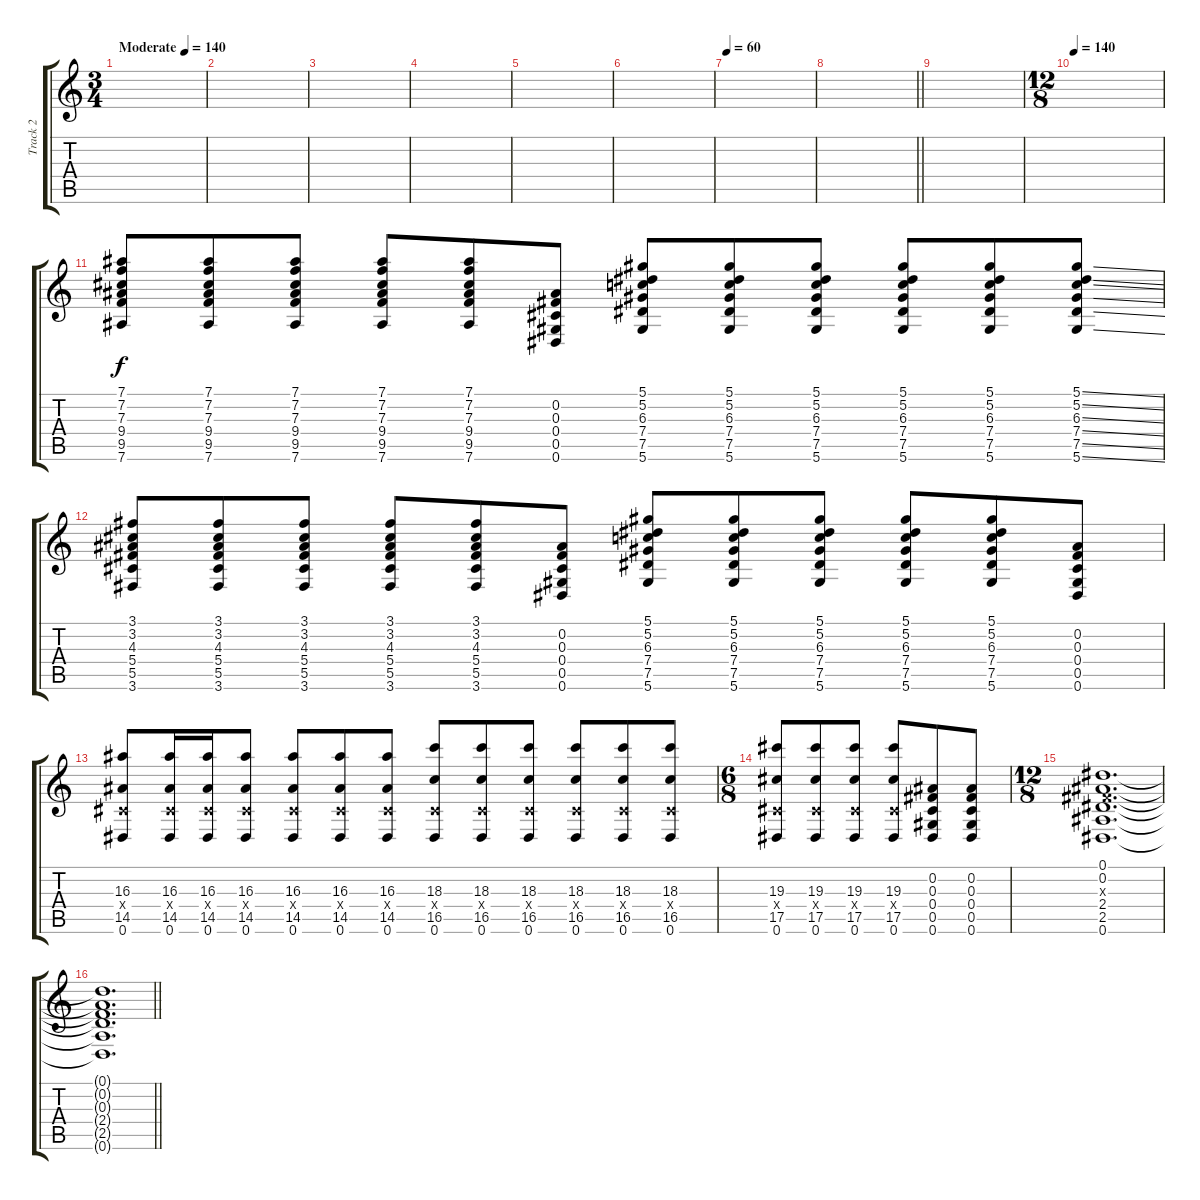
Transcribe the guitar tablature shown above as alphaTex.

\track ("Track 2" "Track 2") {instrument overdrivenguitar}
\staff {score tabs}
\tuning (Eb4 Bb3 Gb3 Db3 Ab2 Eb2) {hide}
\ts (3 4)
\tempo (140 "Moderate")
\tempo 114
\tempo (140 "Moderate")
\clef g2
\ks c
|
|
|
|
|
|
\tempo 60
|
\barLineRight lightlight
|
|
\ts (12 8)
\tempo 140
|
(7.1 7.2 7.3 9.4 9.5 7.6).8 (7.1 7.2 7.3 9.4 9.5 7.6).8 (7.1 7.2 7.3 9.4 9.5 7.6).8 (7.1 7.2 7.3 9.4 9.5 7.6).8 (7.1 7.2 7.3 9.4 9.5 7.6).8 (0.2 0.3 0.4 0.5 0.6).8 (5.1 5.2 6.3 7.4 7.5 5.6).8 (5.1 5.2 6.3 7.4 7.5 5.6).8 (5.1 5.2 6.3 7.4 7.5 5.6).8 (5.1 5.2 6.3 7.4 7.5 5.6).8 (5.1 5.2 6.3 7.4 7.5 5.6).8 (5.1{ss} 5.2{ss} 6.3{ss} 7.4{ss} 7.5{ss} 5.6{ss}).8 |
(3.1 3.2 4.3 5.4 5.5 3.6).8 (3.1 3.2 4.3 5.4 5.5 3.6).8 (3.1 3.2 4.3 5.4 5.5 3.6).8 (3.1 3.2 4.3 5.4 5.5 3.6).8 (3.1 3.2 4.3 5.4 5.5 3.6).8 (0.2 0.3 0.4 0.5 0.6).8 (5.1 5.2 6.3 7.4 7.5 5.6).8 (5.1 5.2 6.3 7.4 7.5 5.6).8 (5.1 5.2 6.3 7.4 7.5 5.6).8 (5.1 5.2 6.3 7.4 7.5 5.6).8 (5.1 5.2 6.3 7.4 7.5 5.6).8 (0.2 0.3 0.4 0.5 0.6).8 |
(16.3 0.4{x} 14.5 0.6).8 (16.3 0.4{x} 14.5 0.6).16 (16.3 0.4{x} 14.5 0.6).16 (16.3 0.4{x} 14.5 0.6).8 (16.3 0.4{x} 14.5 0.6).8 (16.3 0.4{x} 14.5 0.6).8 (16.3 0.4{x} 14.5 0.6).8 (18.3 0.4{x} 16.5 0.6).8 (18.3 0.4{x} 16.5 0.6).8 (18.3 0.4{x} 16.5 0.6).8 (18.3 0.4{x} 16.5 0.6).8 (18.3 0.4{x} 16.5 0.6).8 (18.3 0.4{x} 16.5 0.6).8 |
\ts (6 8)
(19.3 0.4{x} 17.5 0.6).8 (19.3 0.4{x} 17.5 0.6).8 (19.3 0.4{x} 17.5 0.6).8 (19.3 0.4{x} 17.5 0.6).8 (0.2 0.3 0.4 0.5 0.6).8 (0.2 0.3 0.4 0.5 0.6).8 |
\ts (12 8)
(0.1 0.2 0.3{x} 2.4 2.5 0.6).1{d} |
\barLineRight lightlight
(0.1{t} 0.2{t} 0.3{t} 2.4{t} 2.5{t} 0.6{t}).1{d volume 0}
